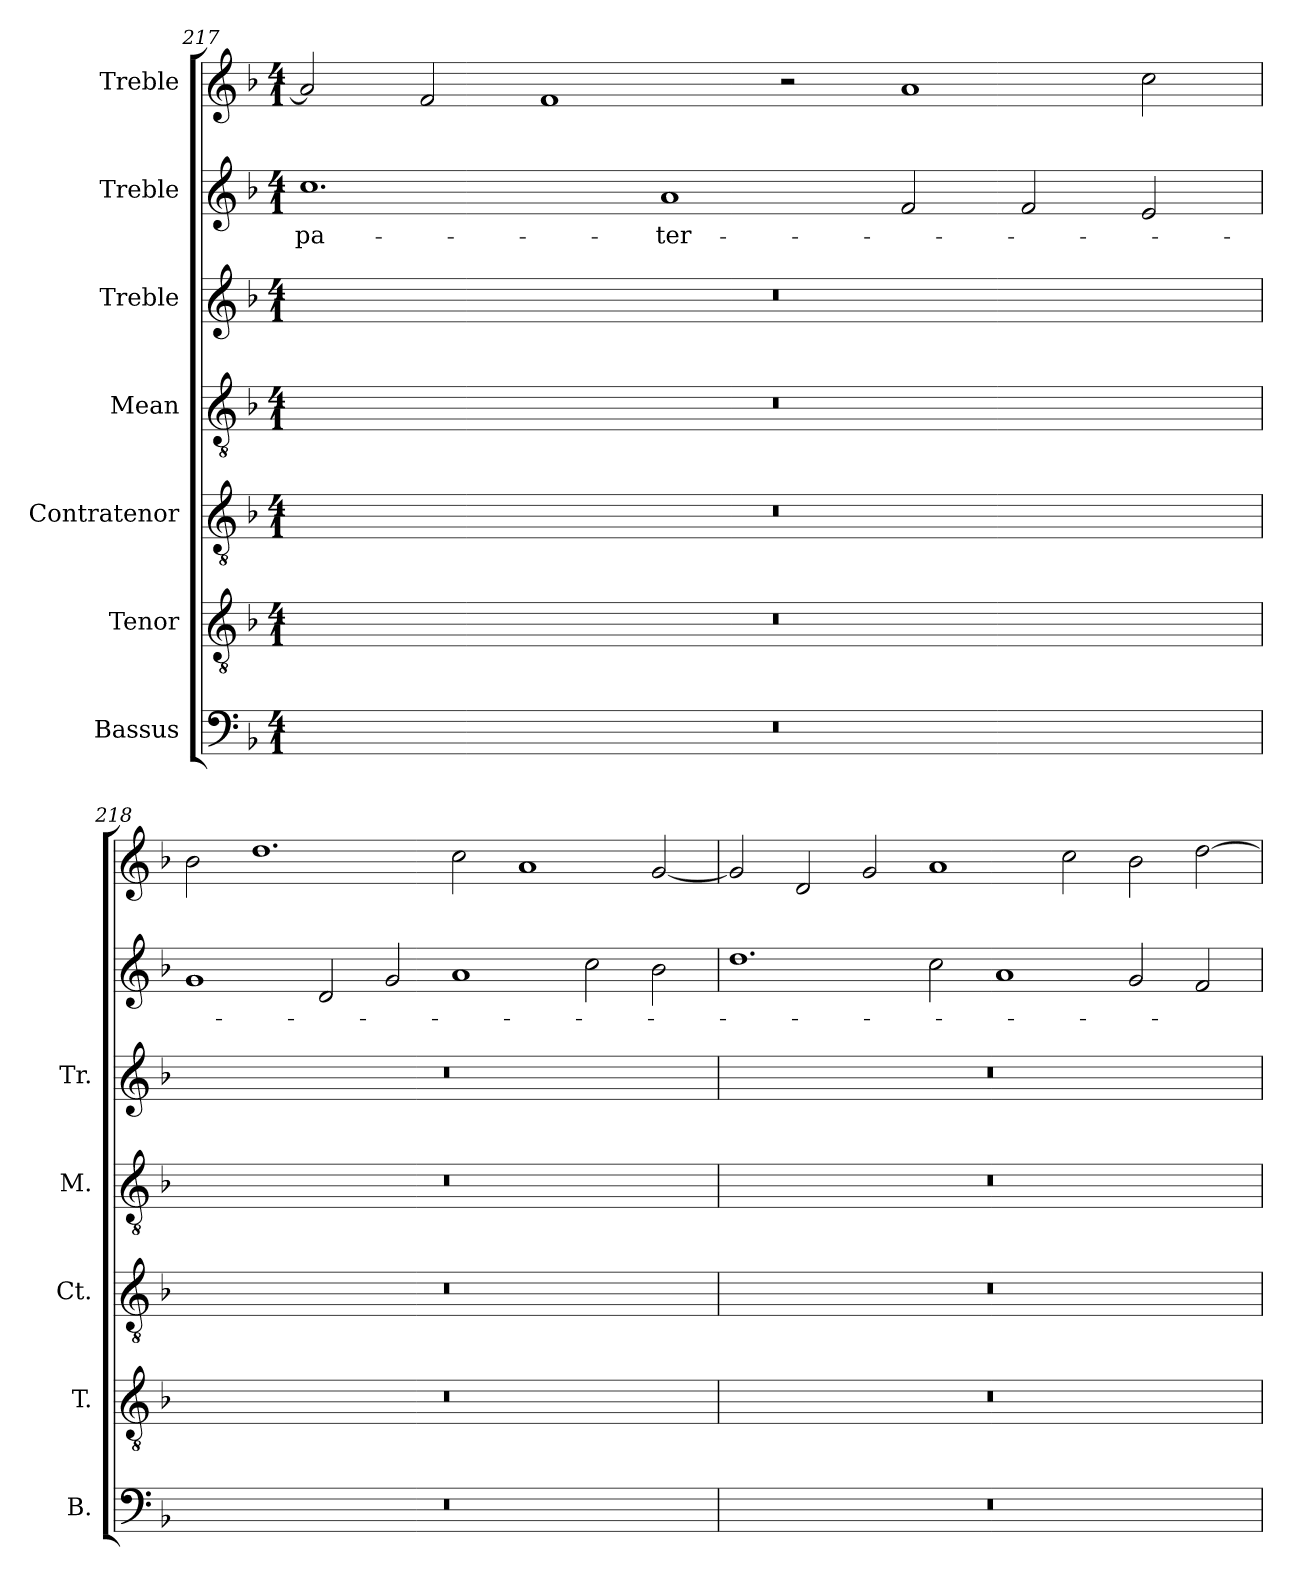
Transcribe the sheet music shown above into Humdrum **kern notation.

**kern	**kern	**kern	**kern	**kern	**kern	**text	**kern
*part7	*part6	*part5	*part4	*part3	*part2	*part2	*part1
*staff7	*staff6	*staff5	*staff4	*staff3	*staff2	*staff2	*staff1
*I"Bassus	*I"Tenor	*I"Contratenor	*I"Mean	*I"Treble	*I"Treble	*	*I"Treble
*I'B.	*I'T.	*I'Ct.	*I'M.	*I'Tr.	*	*	*
!!LO:LB:g=z
*clefF4	*clefGv2	*clefGv2	*clefGv2	*clefG2	*clefG2	*	*clefG2
*	*ITrd7c12	*ITrd7c12	*ITrd7c12	*	*	*	*
*k[b-]	*k[b-]	*k[b-]	*k[b-]	*k[b-]	*k[b-]	*	*k[b-]
*F:	*F:	*F:	*F:	*F:	*F:	*	*F:
*M4/1	*M4/1	*M4/1	*M4/1	*M4/1	*M4/1	*	*M4/1
=217	=217	=217	=217	=217	=217	=217	=217
!LO:N:vis=1	!LO:N:vis=1	!LO:N:vis=1	!LO:N:vis=1	!LO:N:vis=1	!	!	!
!	!	!	!	!	!	!LO:LY:b:color=#000000	!
00r	00r	00r	00r	00r	1.cci	pa-	2ai/]
.	.	.	.	.	.	.	2fi/
.	.	.	.	.	.	.	1fi
!	!	!	!	!	!	!LO:LY:b:color=#000000	!
.	.	.	.	.	1ai	-ter-	.
.	.	.	.	.	.	.	2r
.	.	.	.	.	2fi/	.	1ai
.	.	.	.	.	2fi/	.	.
.	.	.	.	.	2ei/	.	2cci\
=218	=218	=218	=218	=218	=218	=218	=218
!LO:N:vis=1	!LO:N:vis=1	!LO:N:vis=1	!LO:N:vis=1	!LO:N:vis=1	!	!	!
00r	00r	00r	00r	00r	1gi	.	2b-i\
.	.	.	.	.	.	.	1.ddi
.	.	.	.	.	2di/	.	.
.	.	.	.	.	2gi/	.	.
.	.	.	.	.	1ai	.	2cci\
.	.	.	.	.	.	.	1ai
.	.	.	.	.	2cci\	.	.
.	.	.	.	.	2b-i\	.	[<2gi/
!!LO:LB:g=z
=219	=219	=219	=219	=219	=219	=219	=219
!LO:N:vis=1	!LO:N:vis=1	!LO:N:vis=1	!LO:N:vis=1	!LO:N:vis=1	!	!	!
00r	00r	00r	00r	00r	1.ddi	.	2gi/]
.	.	.	.	.	.	.	2di/
.	.	.	.	.	.	.	2gi/
.	.	.	.	.	2cci\	.	1ai
.	.	.	.	.	1ai	.	.
.	.	.	.	.	.	.	2cci\
.	.	.	.	.	2gi/	.	2b-i\
.	.	.	.	.	2fi/	.	[>2ddi\
=	=	=	=	=	=	=	=
*-	*-	*-	*-	*-	*-	*-	*-
